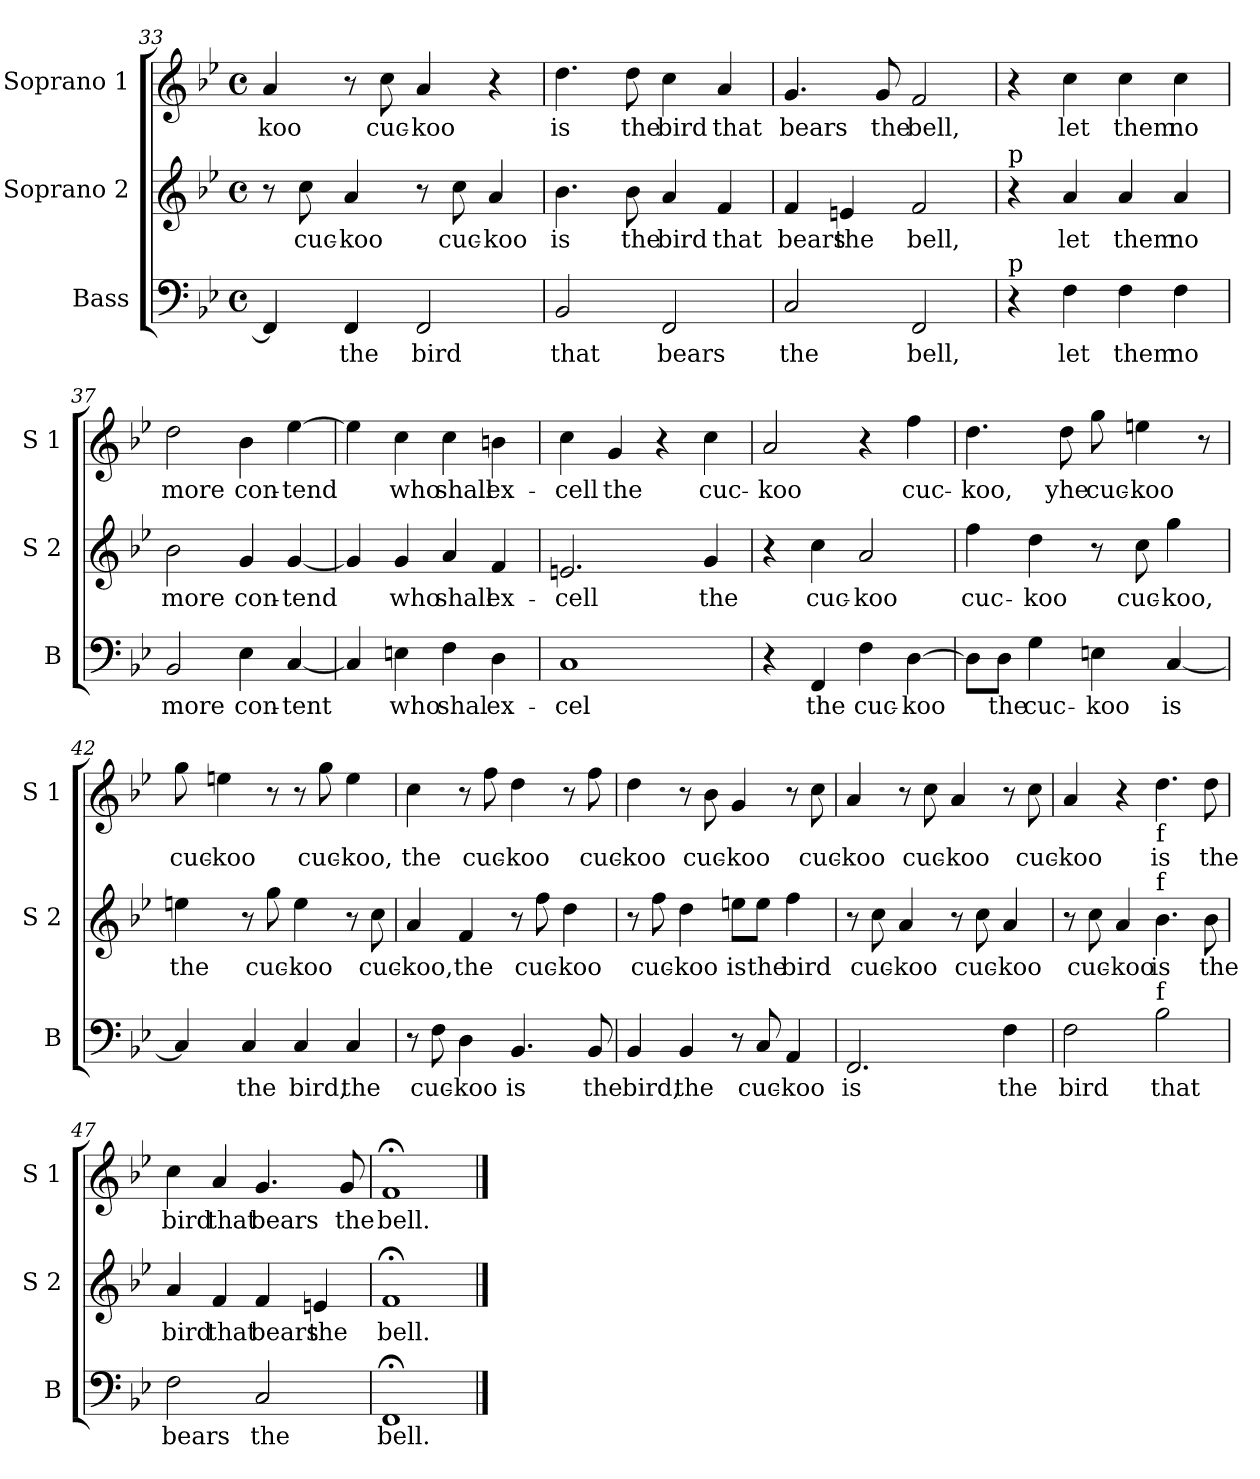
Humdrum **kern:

**kern	**text	**kern	**text	**kern	**text
*part3	*part3	*part2	*part2	*part1	*part1
*staff3	*staff3	*staff2	*staff2	*staff1	*staff1
*I"Bass	*	*I"Soprano 2	*	*I"Soprano 1	*
*I'B	*	*I'S 2	*	*I'S 1	*
!!LO:PB:g=z
*clefF4	*	*clefG2	*	*clefG2	*
*k[b-e-]	*	*k[b-e-]	*	*k[b-e-]	*
*B-:	*	*B-:	*	*B-:	*
*M4/4	*	*M4/4	*	*M4/4	*
*met(c)	*	*met(c)	*	*met(c)	*
=33	=33	=33	=33	=33	=33
!	!	!	!	!	!LO:LY:b
4FF/]	.	8r	.	4a/	-koo
!	!	!	!LO:LY:b	!	!
.	.	8cc\	cuc-	.	.
!	!LO:LY:b	!	!LO:LY:b	!	!
4FF/	the	4a/	-koo	8r	.
!	!	!	!	!	!LO:LY:b
.	.	.	.	8cc\	cuc-
!	!LO:LY:b	!	!	!	!LO:LY:b
2FF/	bird	8r	.	4a/	-koo
!	!	!	!LO:LY:b	!	!
.	.	8cc\	cuc-	.	.
!	!	!	!LO:LY:b	!	!
.	.	4a/	-koo	4r	.
=34	=34	=34	=34	=34	=34
!	!LO:LY:b	!	!LO:LY:b	!	!LO:LY:b
2BB-/	that	4.b-\	is	4.dd\	is
!	!	!	!LO:LY:b	!	!LO:LY:b
.	.	8b-\	the	8dd\	the
!	!LO:LY:b	!	!LO:LY:b	!	!LO:LY:b
2FF/	bears	4a/	bird	4cc\	bird
!	!	!	!LO:LY:b	!	!LO:LY:b
.	.	4f/	that	4a/	that
=35	=35	=35	=35	=35	=35
!	!LO:LY:b	!	!LO:LY:b	!	!LO:LY:b
2C/	the	4f/	bears	4.g/	bears
!	!	!	!LO:LY:b	!	!
.	.	4en/	the	.	.
!	!	!	!	!	!LO:LY:b
.	.	.	.	8g/	the
!	!LO:LY:b	!	!LO:LY:b	!	!LO:LY:b
2FF/	bell,	2f/	bell,	2f/	bell,
=36	=36	=36	=36	=36	=36
!	!	!LO:TX:a:t=p	!	!	!
!LO:TX:a:t=p	!	!	!	!	!
4r	.	4r	.	4r	.
!	!LO:LY:b	!	!LO:LY:b	!	!LO:LY:b
4F\	let	4a/	let	4cc\	let
!	!LO:LY:b	!	!LO:LY:b	!	!LO:LY:b
4F\	them	4a/	them	4cc\	them
!	!LO:LY:b	!	!LO:LY:b	!	!LO:LY:b
4F\	no	4a/	no	4cc\	no
!!LO:LB:g=z
=37	=37	=37	=37	=37	=37
!	!LO:LY:b	!	!LO:LY:b	!	!LO:LY:b
2BB-/	more	2b-\	more	2dd\	more
!	!LO:LY:b	!	!LO:LY:b	!	!LO:LY:b
4E-\	con-	4g/	con-	4b-\	con-
!	!LO:LY:b	!	!LO:LY:b	!	!LO:LY:b
[4C/	-tent	[4g/	-tend	[4ee-\	-tend
=38	=38	=38	=38	=38	=38
4C/]	.	4g/]	.	4ee-\]	.
!	!LO:LY:b	!	!LO:LY:b	!	!LO:LY:b
4En\	who	4g/	who	4cc\	who
!	!LO:LY:b	!	!LO:LY:b	!	!LO:LY:b
4F\	shal	4a/	shall	4cc\	shall
!	!LO:LY:b	!	!LO:LY:b	!	!LO:LY:b
4D\	ex-	4f/	ex-	4bn\	ex-
=39	=39	=39	=39	=39	=39
!	!LO:LY:b	!	!LO:LY:b	!	!LO:LY:b
1C	-cel	2.en/	-cell	4cc\	-cell
!	!	!	!	!	!LO:LY:b
.	.	.	.	4g/	the
.	.	.	.	4r	.
!	!	!	!LO:LY:b	!	!LO:LY:b
.	.	4g/	the	4cc\	cuc-
=40	=40	=40	=40	=40	=40
!	!	!	!	!	!LO:LY:b
4r	.	4r	.	2a/	-koo
!	!LO:LY:b	!	!LO:LY:b	!	!
4FF/	the	4cc\	cuc-	.	.
!	!LO:LY:b	!	!LO:LY:b	!	!
4F\	cuc-	2a/	-koo	4r	.
!	!LO:LY:b	!	!	!	!LO:LY:b
[4D\	-koo	.	.	4ff\	cuc-
!!LO:LB:g=z
=41	=41	=41	=41	=41	=41
!	!	!	!LO:LY:b	!	!LO:LY:b
8D\L]	.	4ff\	cuc-	4.dd\	-koo,
!	!LO:LY:b	!	!	!	!
8D\J	the	.	.	.	.
!	!LO:LY:b	!	!LO:LY:b	!	!
4G\	cuc-	4dd\	-koo	.	.
!	!	!	!	!	!LO:LY:b
.	.	.	.	8dd\	yhe
!	!LO:LY:b	!	!	!	!LO:LY:b
4En\	-koo	8r	.	8gg\	cuc-
!	!	!	!LO:LY:b	!	!LO:LY:b
.	.	8cc\	cuc-	4een\	-koo
!	!LO:LY:b	!	!LO:LY:b	!	!
[4C/	is	4gg\	-koo,	.	.
.	.	.	.	8r	.
=42	=42	=42	=42	=42	=42
!	!	!	!LO:LY:b	!	!LO:LY:b
4C/]	.	4een\	the	8gg\	cuc-
!	!	!	!	!	!LO:LY:b
.	.	.	.	4een\	-koo
!	!LO:LY:b	!	!	!	!
4C/	the	8r	.	.	.
!	!	!	!LO:LY:b	!	!
.	.	8gg\	cuc-	8r	.
!	!LO:LY:b	!	!LO:LY:b	!	!
4C/	bird,	4ee\	-koo	8r	.
!	!	!	!	!	!LO:LY:b
.	.	.	.	8gg\	cuc-
!	!LO:LY:b	!	!	!	!LO:LY:b
4C/	the	8r	.	4ee\	-koo,
!	!	!	!LO:LY:b	!	!
.	.	8cc\	cuc-	.	.
=43	=43	=43	=43	=43	=43
!	!	!	!LO:LY:b	!	!LO:LY:b
8r	.	4a/	-koo,	4cc\	the
!	!LO:LY:b	!	!	!	!
8F\	cuc-	.	.	.	.
!	!LO:LY:b	!	!LO:LY:b	!	!
4D\	-koo	4f/	the	8r	.
!	!	!	!	!	!LO:LY:b
.	.	.	.	8ff\	cuc-
!	!LO:LY:b	!	!	!	!LO:LY:b
4.BB-/	is	8r	.	4dd\	-koo
!	!	!	!LO:LY:b	!	!
.	.	8ff\	cuc-	.	.
!	!	!	!LO:LY:b	!	!
.	.	4dd\	-koo	8r	.
!	!LO:LY:b	!	!	!	!LO:LY:b
8BB-/	the	.	.	8ff\	cuc-
=44	=44	=44	=44	=44	=44
!	!LO:LY:b	!	!	!	!LO:LY:b
4BB-/	bird,	8r	.	4dd\	-koo
!	!	!	!LO:LY:b	!	!
.	.	8ff\	cuc-	.	.
!	!LO:LY:b	!	!LO:LY:b	!	!
4BB-/	the	4dd\	-koo	8r	.
!	!	!	!	!	!LO:LY:b
.	.	.	.	8b-\	cuc-
!	!	!	!LO:LY:b	!	!LO:LY:b
8r	.	8een\L	is	4g/	-koo
!	!LO:LY:b	!	!LO:LY:b	!	!
8C/	cuc-	8ee\J	the	.	.
!	!LO:LY:b	!	!LO:LY:b	!	!
4AA/	-koo	4ff\	bird	8r	.
!	!	!	!	!	!LO:LY:b
.	.	.	.	8cc\	cuc-
!!LO:LB:g=z
=45	=45	=45	=45	=45	=45
!	!LO:LY:b	!	!	!	!LO:LY:b
2.FF/	is	8r	.	4a/	-koo
!	!	!	!LO:LY:b	!	!
.	.	8cc\	cuc-	.	.
!	!	!	!LO:LY:b	!	!
.	.	4a/	-koo	8r	.
!	!	!	!	!	!LO:LY:b
.	.	.	.	8cc\	cuc-
!	!	!	!	!	!LO:LY:b
.	.	8r	.	4a/	-koo
!	!	!	!LO:LY:b	!	!
.	.	8cc\	cuc-	.	.
!	!LO:LY:b	!	!LO:LY:b	!	!
4F\	the	4a/	-koo	8r	.
!	!	!	!	!	!LO:LY:b
.	.	.	.	8cc\	cuc-
=46	=46	=46	=46	=46	=46
!	!LO:LY:b	!	!	!	!LO:LY:b
2F\	bird	8r	.	4a/	-koo
!	!	!	!LO:LY:b	!	!
.	.	8cc\	cuc-	.	.
!	!	!	!LO:LY:b	!	!
.	.	4a/	-koo	4r	.
!	!	!	!	!LO:TX:b:t=f	!
!	!	!LO:TX:a:t=f	!	!	!
!LO:TX:a:t=f	!	!	!	!	!
!	!LO:LY:b	!	!LO:LY:b	!	!LO:LY:b
2B-\	that	4.b-\	is	4.dd\	is
!	!	!	!LO:LY:b	!	!LO:LY:b
.	.	8b-\	the	8dd\	the
=47	=47	=47	=47	=47	=47
!	!LO:LY:b	!	!LO:LY:b	!	!LO:LY:b
2F\	bears	4a/	bird	4cc\	bird
!	!	!	!LO:LY:b	!	!LO:LY:b
.	.	4f/	that	4a/	that
!	!LO:LY:b	!	!LO:LY:b	!	!LO:LY:b
2C/	the	4f/	bears	4.g/	bears
!	!	!	!LO:LY:b	!	!
.	.	4en/	the	.	.
!	!	!	!	!	!LO:LY:b
.	.	.	.	8g/	the
=48	=48	=48	=48	=48	=48
!	!LO:LY:b	!	!LO:LY:b	!	!LO:LY:b
1FF;<	bell.	1f;<	bell.	1f;<	bell.
==	==	==	==	==	==
*-	*-	*-	*-	*-	*-
